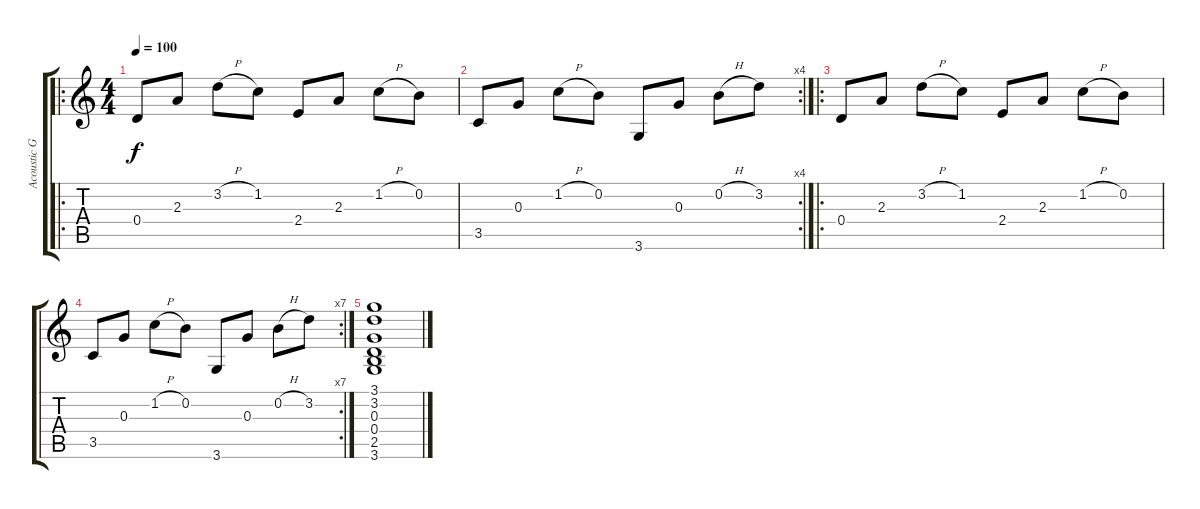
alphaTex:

\track ("Acoustic Guitar" "Acoustic G") {instrument acousticguitarsteel}
\staff {score tabs}
\tuning (E4 B3 G3 D3 A2 E2) {hide}
\ro
\ts (4 4)
\tempo 100
\clef g2
\ks c
0.4.8{dy f} 2.3.8 3.2{h}.8 1.2.8 2.4.8{txt ""} 2.3.8 1.2{h}.8 0.2.8 |
\rc 4
3.5.8 0.3.8 1.2{h}.8 0.2.8 3.6.8 0.3.8 0.2{h}.8 3.2.8 |
\ro
0.4.8 2.3.8 3.2{h}.8 1.2.8 2.4.8{txt ""} 2.3.8 1.2{h}.8 0.2.8 |
\rc 7
3.5.8 0.3.8 1.2{h}.8 0.2.8 3.6.8 0.3.8 0.2{h}.8 3.2.8 |
(3.1 3.2 0.3 0.4 2.5 3.6).1
